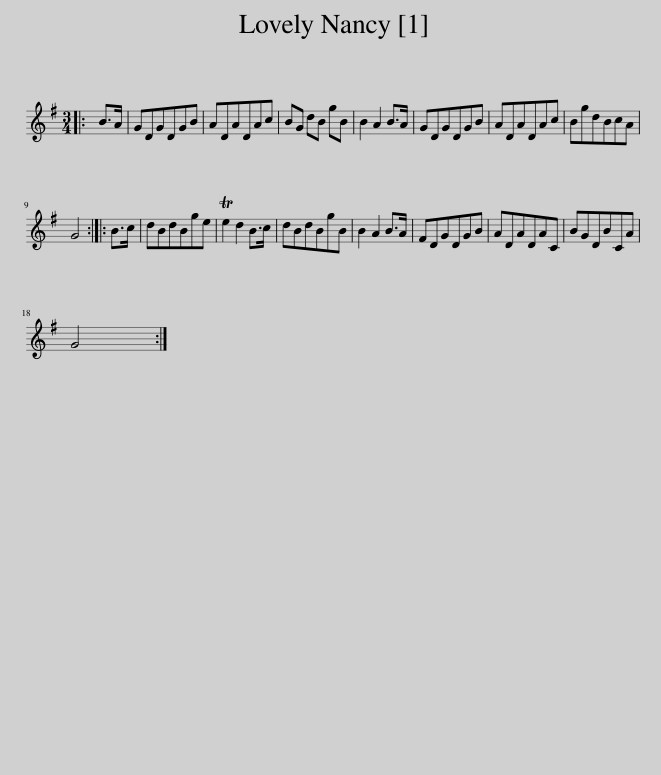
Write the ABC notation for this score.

X:1
L:1/8
M:3/4
I:linebreak $
K:G
V:1 treble
V:1
|: B>A | GDGDGB | ADADAc | BG dB gB | B2 A2 B>A | %5
 GDGDGB | ADADAc | BgdBcA |$ G4 :: B>c | %10
 dBdBge | Te2 d2 B>c | dBdBgB | B2 A2 B>A | FDGDGB | %15
 ADADAC | BGDBCA |$ G4 :| %18
